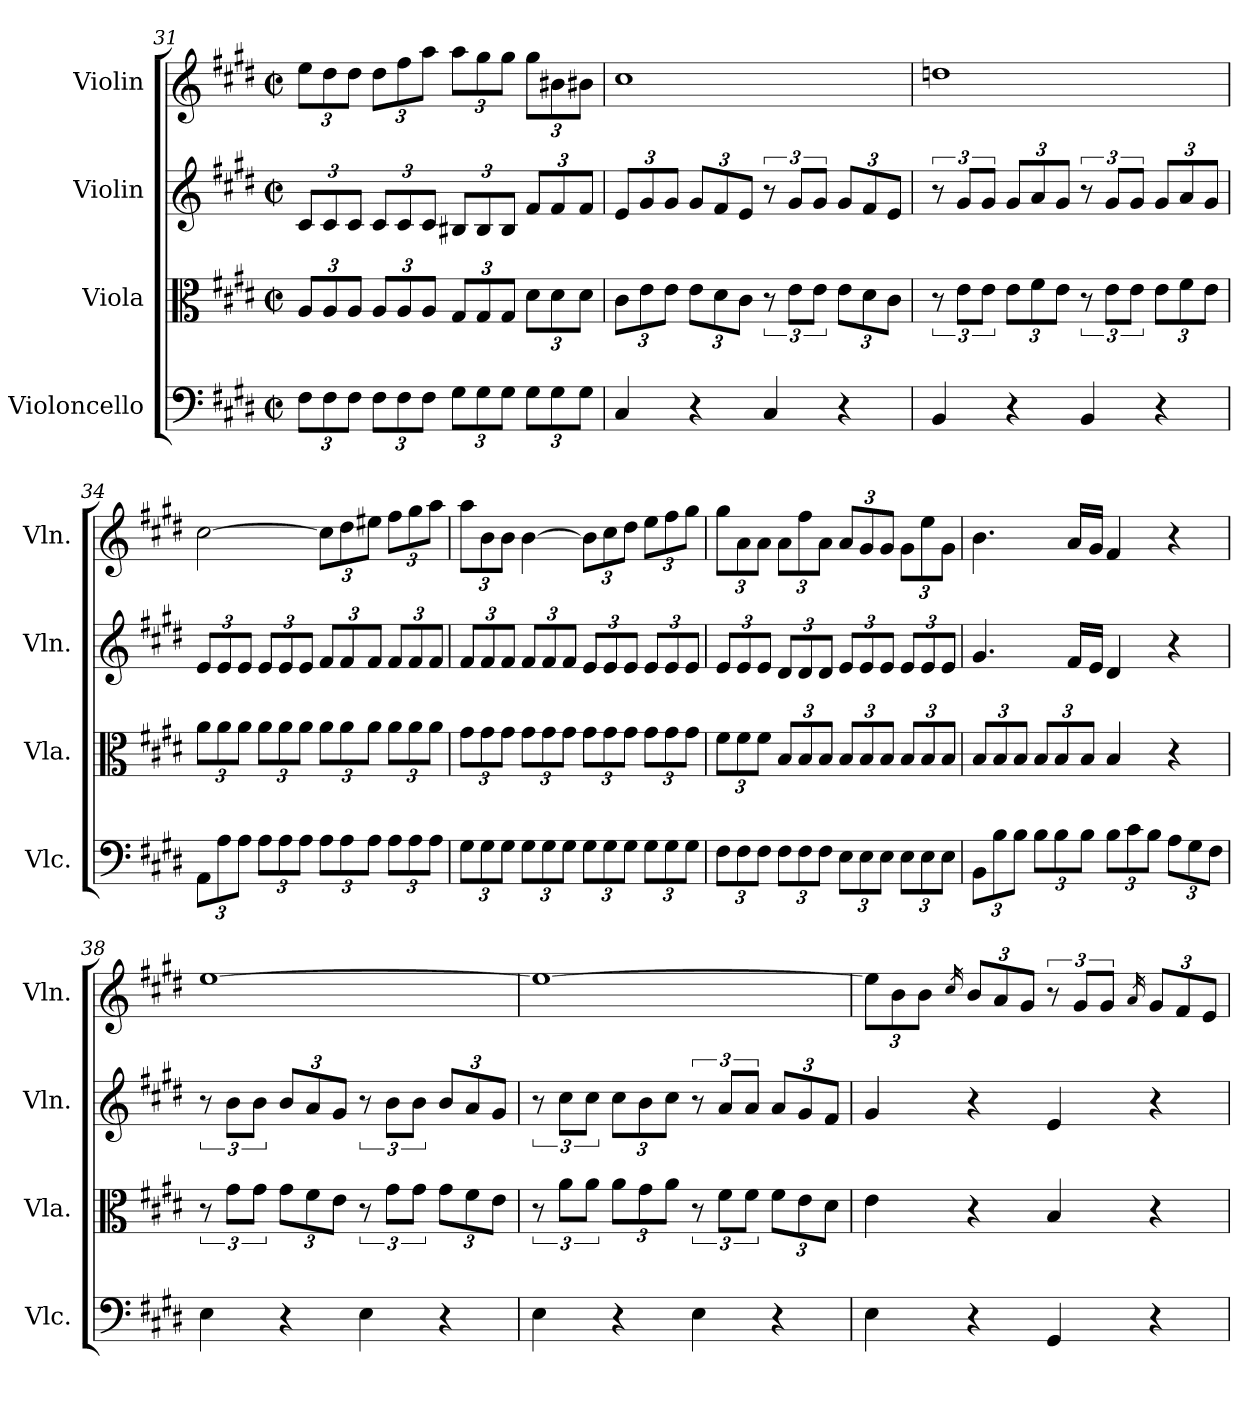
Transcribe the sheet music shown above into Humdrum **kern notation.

**kern	**kern	**kern	**kern
*part4	*part3	*part2	*part1
*staff4	*staff3	*staff2	*staff1
*I"Violoncello	*I"Viola	*I"Violin	*I"Violin
*I'Vlc.	*I'Vla.	*I'Vln.	*I'Vln.
*clefF4	*clefC3	*clefG2	*clefG2
*k[f#c#g#d#]	*k[f#c#g#d#]	*k[f#c#g#d#]	*k[f#c#g#d#]
*E:	*E:	*E:	*E:
*M4/4	*M4/4	*M4/4	*M4/4
*met(c|)	*met(c|)	*met(c|)	*met(c|)
*Xbrackettup	*Xbrackettup	*Xbrackettup	*Xbrackettup
=31	=31	=31	=31
12F#\L	12A/L	12c#/L	12ee\L
12F#\	12A/	12c#/	12dd#\
12F#\J	12A/J	12c#/J	12dd#\J
12F#\L	12A/L	12c#/L	12dd#\L
12F#\	12A/	12c#/	12ff#\
12F#\J	12A/J	12c#/J	12aa\J
12G#\L	12G#/L	12B#X/L	12aa\L
12G#\	12G#/	12B#/	12gg#\
12G#\J	12G#/J	12B#/J	12gg#\J
12G#\L	12d#\L	12f#/L	12gg#\L
12G#\	12d#\	12f#/	12b#X\
12G#\J	12d#\J	12f#/J	12b#X\J
=32	=32	=32	=32
4C#/	12c#\L	12e/L	1cc#
.	12e\	12g#/	.
.	12e\J	12g#/J	.
4r	12e\L	12g#/L	.
.	12d#\	12f#/	.
.	12c#\J	12e/J	.
*	*brackettup	*brackettup	*
4C#/	12r	12r	.
.	12e\L	12g#/L	.
.	12e\J	12g#/J	.
*	*Xbrackettup	*Xbrackettup	*
4r	12e\L	12g#/L	.
.	12d#\	12f#/	.
.	12c#\J	12e/J	.
=33	=33	=33	=33
*	*brackettup	*brackettup	*
4BB/	12r	12r	1ddn
.	12e\L	12g#/L	.
.	12e\J	12g#/J	.
*	*Xbrackettup	*Xbrackettup	*
4r	12e\L	12g#/L	.
.	12f#\	12a/	.
.	12e\J	12g#/J	.
*	*brackettup	*brackettup	*
4BB/	12r	12r	.
.	12e\L	12g#/L	.
.	12e\J	12g#/J	.
*	*Xbrackettup	*Xbrackettup	*
4r	12e\L	12g#/L	.
.	12f#\	12a/	.
.	12e\J	12g#/J	.
=34	=34	=34	=34
12AA\L	12a\L	12e/L	[2cc#\
12A\	12a\	12e/	.
12A\J	12a\J	12e/J	.
12A\L	12a\L	12e/L	.
12A\	12a\	12e/	.
12A\J	12a\J	12e/J	.
12A\L	12a\L	12f#/L	12cc#\L]
12A\	12a\	12f#/	12dd#\
12A\J	12a\J	12f#/J	12ee#X\J
12A\L	12a\L	12f#/L	12ff#\L
12A\	12a\	12f#/	12gg#\
12A\J	12a\J	12f#/J	12aa\J
=35	=35	=35	=35
12G#\L	12g#\L	12f#/L	12aa\L
12G#\	12g#\	12f#/	12b\
12G#\J	12g#\J	12f#/J	12b\J
12G#\L	12g#\L	12f#/L	[4b\
12G#\	12g#\	12f#/	.
12G#\J	12g#\J	12f#/J	.
12G#\L	12g#\L	12e/L	12b\L]
12G#\	12g#\	12e/	12cc#\
12G#\J	12g#\J	12e/J	12dd#\J
12G#\L	12g#\L	12e/L	12ee\L
12G#\	12g#\	12e/	12ff#\
12G#\J	12g#\J	12e/J	12gg#\J
=36	=36	=36	=36
12F#\L	12f#\L	12e/L	12gg#\L
12F#\	12f#\	12e/	12a\
12F#\J	12f#\J	12e/J	12a\J
12F#\L	12B/L	12d#/L	12a\L
12F#\	12B/	12d#/	12ff#\
12F#\J	12B/J	12d#/J	12a\J
12E\L	12B/L	12e/L	12a/L
12E\	12B/	12e/	12g#/
12E\J	12B/J	12e/J	12g#/J
12E\L	12B/L	12e/L	12g#\L
12E\	12B/	12e/	12ee\
12E\J	12B/J	12e/J	12g#\J
=37	=37	=37	=37
12BB\L	12B/L	4.g#/	4.b\
12B\	12B/	.	.
12B\J	12B/J	.	.
12B\L	12B/L	.	.
12B\	12B/	.	.
.	.	16f#/LL	16a/LL
12B\J	12B/J	.	.
.	.	16e/JJ	16g#/JJ
12B\L	4B/	4d#/	4f#/
12c#\	.	.	.
12B\J	.	.	.
12A\L	4r	4r	4r
12G#\	.	.	.
12F#\J	.	.	.
=38	=38	=38	=38
*	*brackettup	*brackettup	*
4E\	12r	12r	[1ee
.	12g#\L	12b\L	.
.	12g#\J	12b\J	.
*	*Xbrackettup	*Xbrackettup	*
4r	12g#\L	12b/L	.
.	12f#\	12a/	.
.	12e\J	12g#/J	.
*	*brackettup	*brackettup	*
4E\	12r	12r	.
.	12g#\L	12b\L	.
.	12g#\J	12b\J	.
*	*Xbrackettup	*Xbrackettup	*
4r	12g#\L	12b/L	.
.	12f#\	12a/	.
.	12e\J	12g#/J	.
=39	=39	=39	=39
*	*brackettup	*brackettup	*
4E\	12r	12r	1ee_
.	12a\L	12cc#\L	.
.	12a\J	12cc#\J	.
*	*Xbrackettup	*Xbrackettup	*
4r	12a\L	12cc#\L	.
.	12g#\	12b\	.
.	12a\J	12cc#\J	.
*	*brackettup	*brackettup	*
4E\	12r	12r	.
.	12f#\L	12a/L	.
.	12f#\J	12a/J	.
*	*Xbrackettup	*Xbrackettup	*
4r	12f#\L	12a/L	.
.	12e\	12g#/	.
.	12d#\J	12f#/J	.
=40	=40	=40	=40
4E\	4e\	4g#/	12ee\L]
.	.	.	12b\
.	.	.	12b\J
.	.	.	16qcc#/
4r	4r	4r	12b/L
.	.	.	12a/
.	.	.	12g#/J
*	*	*	*brackettup
4GG#/	4B/	4e/	12r
.	.	.	12g#/L
.	.	.	12g#/J
.	.	.	16qa/
*	*	*	*Xbrackettup
4r	4r	4r	12g#/L
.	.	.	12f#/
.	.	.	12e/J
=	=	=	=
*-	*-	*-	*-
